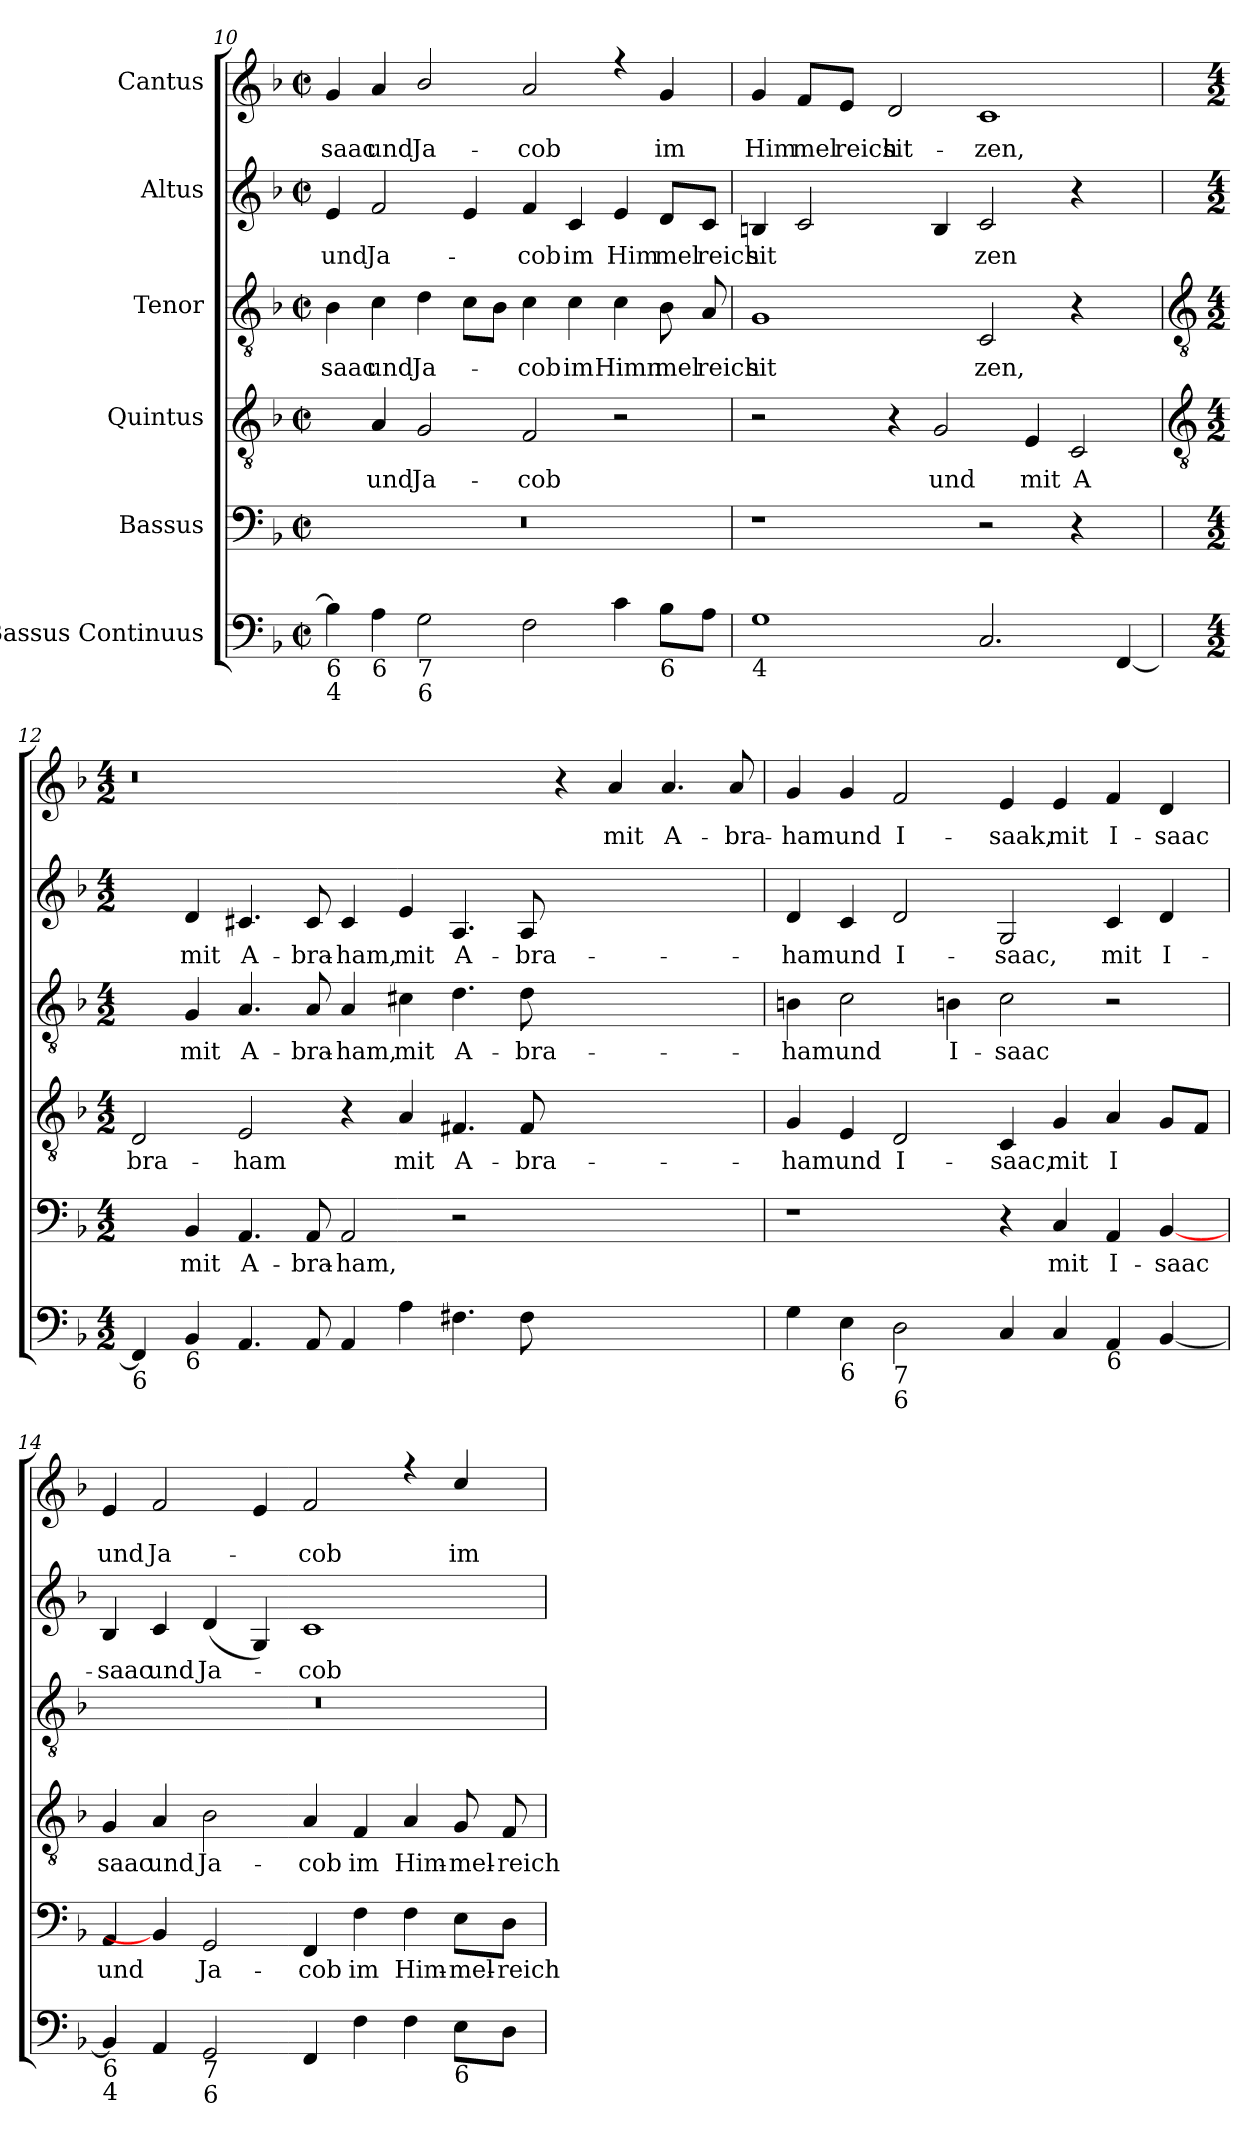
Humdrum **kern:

**kern	**kern	**text	**kern	**text	**kern	**text	**kern	**text	**kern	**text
*part6	*part5	*part5	*part4	*part4	*part3	*part3	*part2	*part2	*part1	*part1
*staff6	*staff5	*staff5	*staff4	*staff4	*staff3	*staff3	*staff2	*staff2	*staff1	*staff1
*I"Bassus Continuus	*I"Bassus	*	*I"Quintus	*	*I"Tenor	*	*I"Altus	*	*I"Cantus	*
!!LO:LB:g=z
*clefF4	*clefF4	*	*clefGv2	*	*clefGv2	*	*clefG2	*	*clefG2	*
*k[b-]	*k[b-]	*	*k[b-]	*	*k[b-]	*	*k[b-]	*	*k[b-]	*
*F:	*F:	*	*F:	*	*F:	*	*F:	*	*F:	*
*M4/2	*M4/2	*	*M4/2	*	*M4/2	*	*M4/2	*	*M4/2	*
*met(c|)	*met(c|)	*	*met(c|)	*	*met(c|)	*	*met(c|)	*	*met(c|)	*
=10	=10	=10	=10	=10	=10	=10	=10	=10	=10	=10
!LO:TX:b:t=6\n4	!	!	!	!	!	!	!	!	!	!
!	!	!	!	!	!	!LO:LY:b	!	!LO:LY:b	!	!LO:LY:b
*	*	*	*	*	*	*	*	*	*^	*
4B-]	0r	.	4B-yy]	.	4B-	-saac	4e	und	4g	0ryy	saac
!LO:TX:b:t=6	!	!	!	!	!	!	!	!	!	!	!
!	!	!	!	!LO:LY:b	!	!LO:LY:b	!	!LO:LY:b	!	!	!LO:LY:b
4A	.	.	4A	und	4c	und	2f	Ja-	4a	.	und
!LO:TX:b:t=7	!	!	!	!	!	!	!	!	!	!	!
!LO:TX:b:t=6	!	!	!	!	!	!	!	!	!	!	!
!	!	!	!	!LO:LY:b	!	!LO:LY:b	!	!	!	!	!LO:LY:b
2G	.	.	2G	Ja-	4d	Ja-	.	.	2b-	.	Ja-
.	.	.	.	.	8cL	.	4e	.	.	.	.
.	.	.	.	.	8B-J	.	.	.	.	.	.
!	!	!	!	!LO:LY:b	!	!LO:LY:b	!	!LO:LY:b	!	!	!LO:LY:b
2F	.	.	2F	-cob	4c	-cob	4f	-cob	2a	.	-cob
!	!	!	!	!	!	!LO:LY:b	!	!LO:LY:b	!	!	!
.	.	.	.	.	4c	im	4c	im	.	.	.
!	!	!	!	!	!	!LO:LY:b	!	!LO:LY:b	!	!	!
4c	.	.	2r	.	4c	Himn-	4e	Him-	4r	.	.
!LO:TX:b:t=6	!	!	!	!	!	!	!	!	!	!	!
!	!	!	!	!	!	!LO:LY:b	!	!LO:LY:b	!	!	!LO:LY:b
8B-\L	.	.	.	.	8B-	-mel-	8d/L	-mel-	4g	.	im
!	!	!	!	!	!	!LO:LY:b	!	!LO:LY:b	!	!	!
8A\J	.	.	.	.	8A	-reich	8c/J	-reich	.	.	.
=11	=11	=11	=11	=11	=11	=11	=11	=11	=11	=11	=11
!LO:TX:b:t=4	!	!	!	!	!	!	!	!	!	!	!
!	!	!	!	!	!	!LO:LY:b	!	!LO:LY:b	!	!	!LO:LY:b
1G	1r	.	2r	.	1G	sit	4Bn	sit	4g	0ryy	Him-
!	!	!	!	!	!	!	!	!	!	!	!LO:LY:b
.	.	.	.	.	.	.	2c	.	8f/L	.	-mel-
!	!	!	!	!	!	!	!	!	!	!	!LO:LY:b
.	.	.	.	.	.	.	.	.	8e/J	.	-reich
!	!	!	!	!	!	!	!	!	!	!	!LO:LY:b
.	.	.	4r	.	.	.	.	.	2d	.	sit-
!	!	!	!	!LO:LY:b	!	!	!	!	!	!	!
.	.	.	2G	und	.	.	4B	.	.	.	.
!	!	!	!	!	!	!LO:LY:b	!	!LO:LY:b	!	!	!LO:LY:b
2.C	2r	.	.	.	2C	zen,	2c	zen	1c	.	-zen,
!	!	!	!	!LO:LY:b	!	!	!	!	!	!	!
.	.	.	4E	mit	.	.	.	.	.	.	.
!	!	!	!	!LO:LY:b	!	!	!	!	!	!	!
.	4r	.	2C	A	4r	.	4r	.	.	.	.
!	!	!LO:LY:b	!	!	!	!LO:LY:b	!	!LO:LY:b	!	!	!
[4FF	[4FFyy	und	.	.	[4Fyy	und	[4Ayy	und	.	.	.
!!LO:LB:g=z	!!
=12	=12	=12	=12	=12	=12	=12	=12	=12	=12	=12	=12
*	*	*	*clefGv2	*	*clefGv2	*	*	*	*	*	*
*M4/2	*M4/2	*	*M4/2	*	*M4/2	*	*M4/2	*	*M4/2	*	*
!LO:TX:b:t=6	!	!	!	!	!	!	!	!	!	!	!
!	!	!	!	!LO:LY:b	!	!	!	!	!	!	!
4FF]	4FFyy]	.	2D	bra-	4Fyy]	.	4Ayy]	.	0r	0ryy	.
!LO:TX:b:t=6	!	!	!	!	!	!	!	!	!	!	!
!	!	!LO:LY:b	!	!	!	!LO:LY:b	!	!LO:LY:b	!	!	!
4BB-	4BB-	mit	.	.	4G	mit	4d	mit	.	.	.
!	!	!LO:LY:b	!	!LO:LY:b	!	!LO:LY:b	!	!LO:LY:b	!	!	!
4.AA	4.AA	A-	2E	-ham	4.A	A-	4.c#X	A-	.	.	.
!	!	!LO:LY:b	!	!	!	!LO:LY:b	!	!LO:LY:b	!	!	!
8AA	8AA	-bra-	.	.	8A	-bra-	8c#	-bra-	.	.	.
!	!	!LO:LY:b	!	!	!	!LO:LY:b	!	!LO:LY:b	!	!	!
4AA	2AA	-ham,	4r	.	4A	-ham,	4c#	-ham,	.	.	.
!	!	!	!	!LO:LY:b	!	!LO:LY:b	!	!LO:LY:b	!	!	!
4A	.	.	4A	mit	4c#	mit	4e	mit	.	.	.
!	!	!	!	!LO:LY:b	!	!LO:LY:b	!	!LO:LY:b	!	!	!
4.F#X	2r	.	4.F#X	A-	4.d	A-	4.A	A-	.	.	.
!	!	!	!	!LO:LY:b	!	!LO:LY:b	!	!LO:LY:b	!	!	!
8F#	.	.	8F#	-bra-	8d	-bra-	8A	-bra-	.	.	.
1ryy	1ryy	.	1ryy	.	1ryy	.	1ryy	.	4r	1ryy	.
!	!	!	!	!	!	!	!	!	!	!	!LO:LY:b
.	.	.	.	.	.	.	.	.	4a	.	mit
!	!	!	!	!	!	!	!	!	!	!	!LO:LY:b
.	.	.	.	.	.	.	.	.	4.a	.	A-
!	!	!	!	!	!	!	!	!	!	!	!LO:LY:b
.	.	.	.	.	.	.	.	.	8a	.	-bra-
=13	=13	=13	=13	=13	=13	=13	=13	=13	=13	=13	=13
!	!	!	!	!LO:LY:b	!	!LO:LY:b	!	!LO:LY:b	!	!	!LO:LY:b
4G	1r	.	4G	-ham	4Bn	-ham	4d	-ham	4g	0ryy	-ham
!LO:TX:b:t=6	!	!	!	!	!	!	!	!	!	!	!
!	!	!	!	!LO:LY:b	!	!LO:LY:b	!	!LO:LY:b	!	!	!LO:LY:b
4E	.	.	4E	und	2c	und	4c	und	4g	.	und
!LO:TX:b:t=7	!	!	!	!	!	!	!	!	!	!	!
!LO:TX:b:t=6	!	!	!	!	!	!	!	!	!	!	!
!	!	!	!	!LO:LY:b	!	!	!	!LO:LY:b	!	!	!LO:LY:b
2D	.	.	2D	I-	.	.	2d	I-	2f	.	I-
!	!	!	!	!	!	!LO:LY:b	!	!	!	!	!
.	.	.	.	.	4Bn	I-	.	.	.	.	.
!	!	!	!	!LO:LY:b	!	!LO:LY:b	!	!LO:LY:b	!	!	!LO:LY:b
4C	4r	.	4C	-saac,	2c	-saac	2G	-saac,	4e	.	-saak,
!	!	!LO:LY:b	!	!LO:LY:b	!	!	!	!	!	!	!LO:LY:b
4C	4C	mit	4G	mit	.	.	.	.	4e	.	mit
!LO:TX:b:t=6	!	!	!	!	!	!	!	!	!	!	!
!	!	!LO:LY:b	!	!LO:LY:b	!	!	!	!LO:LY:b	!	!	!LO:LY:b
4AA	4AA	I-	4A	I	2r	.	4c	mit	4f	.	I-
!	!	!LO:LY:b	!	!	!	!	!	!LO:LY:b	!	!	!LO:LY:b
[4BB-	[4BB-	-saac	8GL	.	.	.	4d	I-	4d	.	-saac
.	.	.	8FJ	.	.	.	.	.	.	.	.
=14	=14	=14	=14	=14	=14	=14	=14	=14	=14	=14	=14
!LO:TX:b:t=6\n4	!	!	!	!	!	!	!	!	!	!	!
!	!	!LO:LY:b	!	!LO:LY:b	!	!	!	!LO:LY:b	!	!	!LO:LY:b
4BB-]	4AA	und	4G	saac	0r	.	4B-	-saac	4e	0ryy	und
!	!	!	!	!LO:LY:b	!	!	!	!LO:LY:b	!	!	!LO:LY:b
4AA	4BB-]	.	4A	und	.	.	4c	und	2f	.	Ja-
!LO:TX:b:t=7	!	!	!	!	!	!	!	!	!	!	!
!LO:TX:b:t=6	!	!	!	!	!	!	!	!	!	!	!
!	!	!LO:LY:b	!	!LO:LY:b	!	!	!	!LO:LY:b	!	!	!
2GG	2GG	Ja-	2B-	Ja-	.	.	(4d	Ja-	.	.	.
.	.	.	.	.	.	.	4G)	.	4e	.	.
!	!	!LO:LY:b	!	!LO:LY:b	!	!	!	!LO:LY:b	!	!	!LO:LY:b
4FF	4FF	-cob	4A	-cob	.	.	1c	-cob	2f	.	-cob
!	!	!LO:LY:b	!	!LO:LY:b	!	!	!	!	!	!	!
4F	4F	im	4F	im	.	.	.	.	.	.	.
!	!	!LO:LY:b	!	!LO:LY:b	!	!	!	!	!	!	!
4F	4F	Him-	4A	Him-	.	.	.	.	4r	.	.
!LO:TX:b:t=6	!	!	!	!	!	!	!	!	!	!	!
!	!	!LO:LY:b	!	!LO:LY:b	!	!	!	!	!	!	!LO:LY:b
8E\L	8E\L	-mel-	8G	-mel-	.	.	.	.	4cc	.	im
!	!	!LO:LY:b	!	!LO:LY:b	!	!	!	!	!	!	!
8D\J	8D\J	-reich	8F	-reich	.	.	.	.	.	.	.
*	*	*	*	*	*	*	*	*	*v	*v	*
=	=	=	=	=	=	=	=	=	=	=
*-	*-	*-	*-	*-	*-	*-	*-	*-	*-	*-
